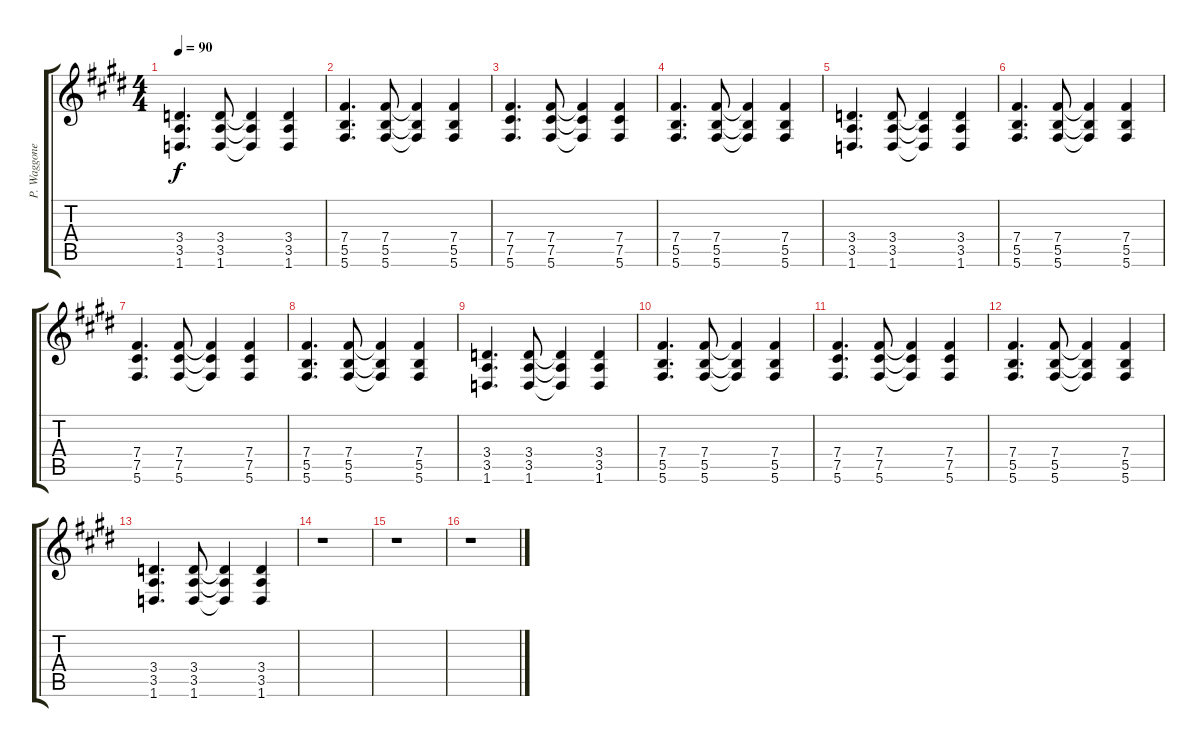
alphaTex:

\track ("P. Waggoner Gtr." "P. Waggone") {instrument distortionguitar}
\staff {score tabs}
\tuning (Db4 Ab3 E3 B2 Gb2 Db2) {hide}
\ts (4 4)
\tempo 90
\clef g2
\ks c#minor
(3.4 3.5 1.6).4{d dy f} (3.4 3.5 1.6).8 (3.4{t} 3.5{t} 1.6{t}).4 (3.4 3.5 1.6).4 |
(7.4 5.5 5.6).4{d volume 8} (7.4 5.5 5.6).8 (7.4{t} 5.5{t} 5.6{t}).4 (7.4 5.5 5.6).4 |
(7.4 7.5 5.6).4{d} (7.4 7.5 5.6).8 (7.4{t} 7.5{t} 5.6{t}).4 (7.4 7.5 5.6).4 |
(7.4 5.5 5.6).4{d} (7.4 5.5 5.6).8 (7.4{t} 5.5{t} 5.6{t}).4 (7.4 5.5 5.6).4 |
(3.4 3.5 1.6).4{d} (3.4 3.5 1.6).8 (3.4{t} 3.5{t} 1.6{t}).4 (3.4 3.5 1.6).4 |
(7.4 5.5 5.6).4{d volume 4} (7.4 5.5 5.6).8 (7.4{t} 5.5{t} 5.6{t}).4 (7.4 5.5 5.6).4 |
(7.4 7.5 5.6).4{d} (7.4 7.5 5.6).8 (7.4{t} 7.5{t} 5.6{t}).4 (7.4 7.5 5.6).4 |
(7.4 5.5 5.6).4{d} (7.4 5.5 5.6).8 (7.4{t} 5.5{t} 5.6{t}).4 (7.4 5.5 5.6).4 |
(3.4 3.5 1.6).4{d} (3.4 3.5 1.6).8 (3.4{t} 3.5{t} 1.6{t}).4 (3.4 3.5 1.6).4 |
(7.4 5.5 5.6).4{d volume 0} (7.4 5.5 5.6).8 (7.4{t} 5.5{t} 5.6{t}).4 (7.4 5.5 5.6).4 |
(7.4 7.5 5.6).4{d} (7.4 7.5 5.6).8 (7.4{t} 7.5{t} 5.6{t}).4 (7.4 7.5 5.6).4 |
(7.4 5.5 5.6).4{d} (7.4 5.5 5.6).8 (7.4{t} 5.5{t} 5.6{t}).4 (7.4 5.5 5.6).4 |
(3.4 3.5 1.6).4{d} (3.4 3.5 1.6).8 (3.4{t} 3.5{t} 1.6{t}).4 (3.4 3.5 1.6).4 |
r.1 |
r.1 |
r.1
